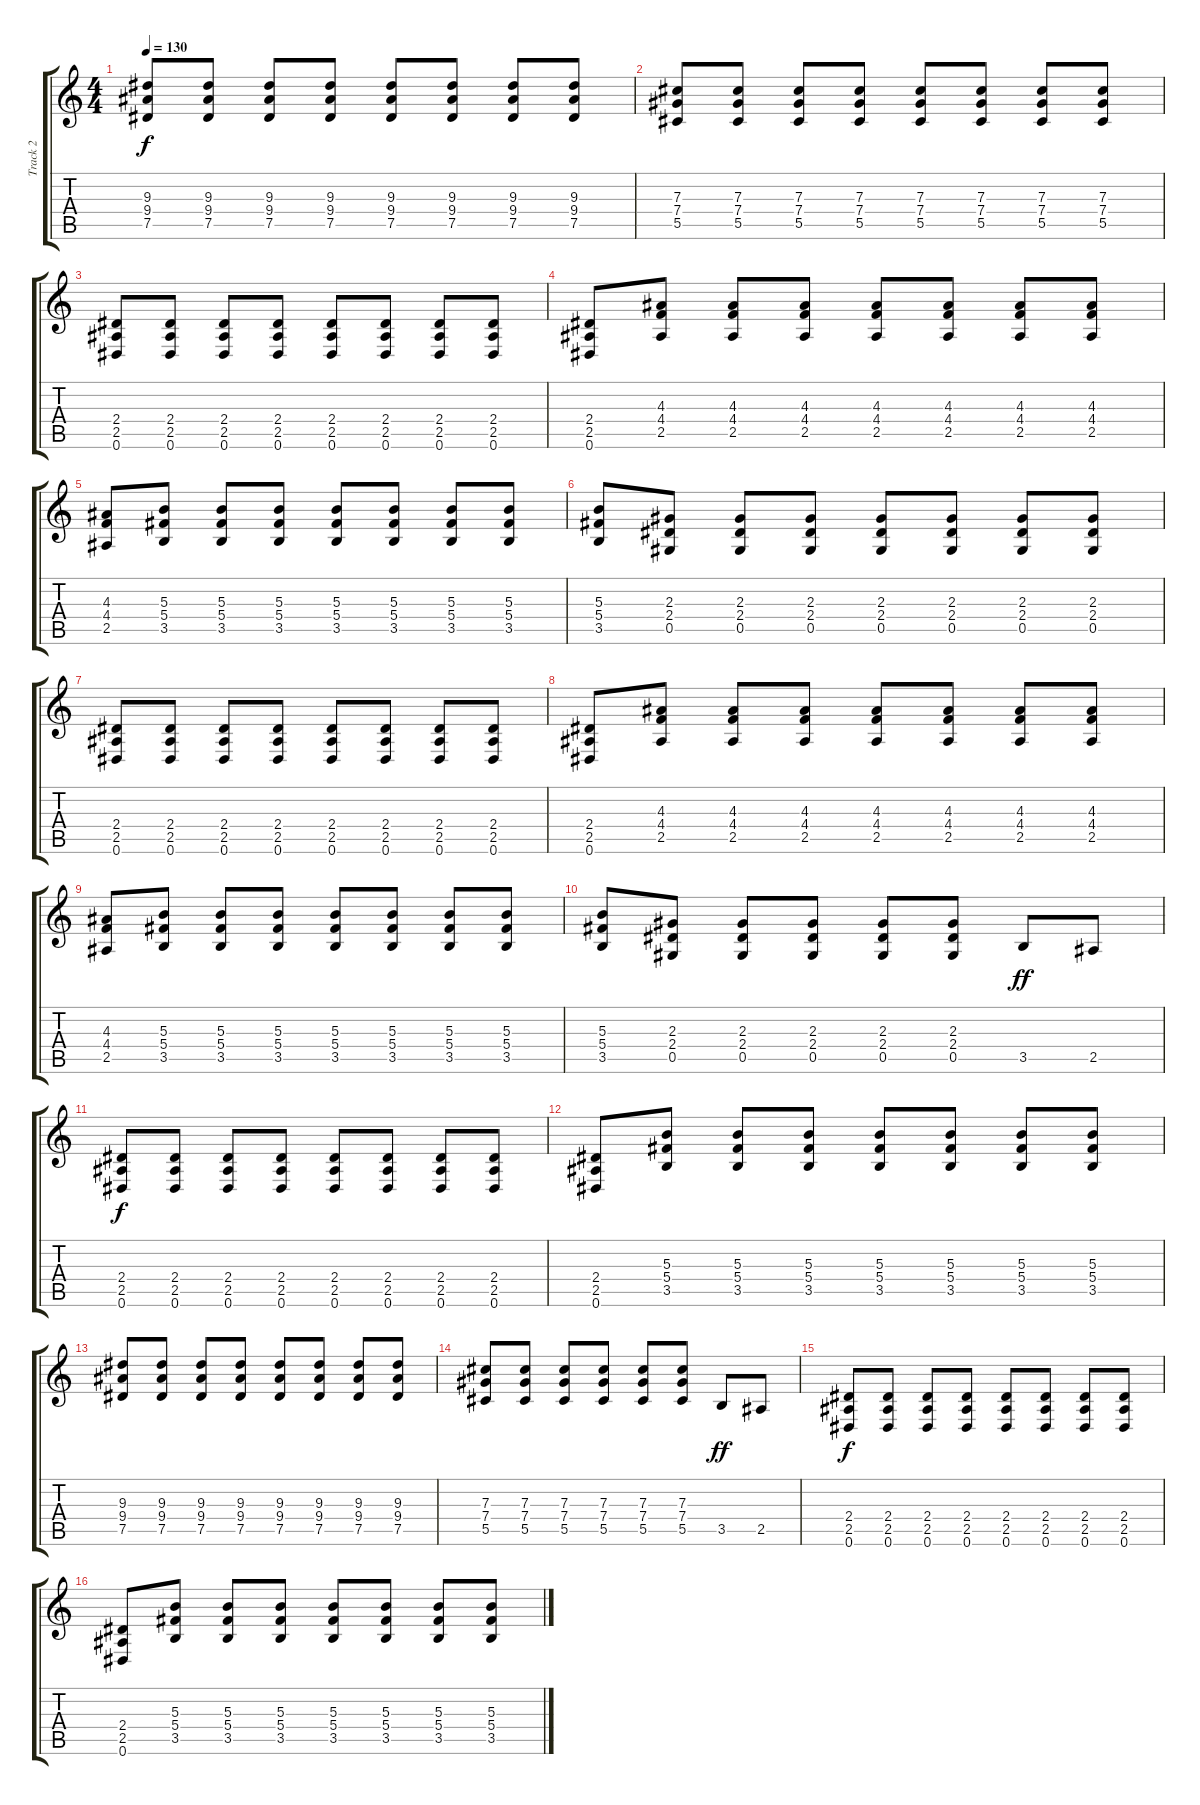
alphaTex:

\track ("Track 2" "Track 2") {instrument distortionguitar}
\staff {score tabs}
\tuning (Eb4 Bb3 Gb3 Db3 Ab2 Eb2) {hide}
\ts (4 4)
\tempo 130
\clef g2
\ks c
(9.3 9.4 7.5).8{dy f} (9.3 9.4 7.5).8 (9.3 9.4 7.5).8 (9.3 9.4 7.5).8 (9.3 9.4 7.5).8 (9.3 9.4 7.5).8 (9.3 9.4 7.5).8 (9.3 9.4 7.5).8 |
(7.3 7.4 5.5).8 (7.3 7.4 5.5).8 (7.3 7.4 5.5).8 (7.3 7.4 5.5).8 (7.3 7.4 5.5).8 (7.3 7.4 5.5).8 (7.3 7.4 5.5).8 (7.3 7.4 5.5).8 |
(2.4 2.5 0.6).8 (2.4 2.5 0.6).8 (2.4 2.5 0.6).8 (2.4 2.5 0.6).8 (2.4 2.5 0.6).8 (2.4 2.5 0.6).8 (2.4 2.5 0.6).8 (2.4 2.5 0.6).8 |
(2.4 2.5 0.6).8 (4.3 4.4 2.5).8 (4.3 4.4 2.5).8 (4.3 4.4 2.5).8 (4.3 4.4 2.5).8 (4.3 4.4 2.5).8 (4.3 4.4 2.5).8 (4.3 4.4 2.5).8 |
(4.3 4.4 2.5).8 (5.3 5.4 3.5).8 (5.3 5.4 3.5).8 (5.3 5.4 3.5).8 (5.3 5.4 3.5).8 (5.3 5.4 3.5).8 (5.3 5.4 3.5).8 (5.3 5.4 3.5).8 |
(5.3 5.4 3.5).8 (2.3 2.4 0.5).8 (2.3 2.4 0.5).8 (2.3 2.4 0.5).8 (2.3 2.4 0.5).8 (2.3 2.4 0.5).8 (2.3 2.4 0.5).8 (2.3 2.4 0.5).8 |
(2.4 2.5 0.6).8 (2.4 2.5 0.6).8 (2.4 2.5 0.6).8 (2.4 2.5 0.6).8 (2.4 2.5 0.6).8 (2.4 2.5 0.6).8 (2.4 2.5 0.6).8 (2.4 2.5 0.6).8 |
(2.4 2.5 0.6).8 (4.3 4.4 2.5).8 (4.3 4.4 2.5).8 (4.3 4.4 2.5).8 (4.3 4.4 2.5).8 (4.3 4.4 2.5).8 (4.3 4.4 2.5).8 (4.3 4.4 2.5).8 |
(4.3 4.4 2.5).8 (5.3 5.4 3.5).8 (5.3 5.4 3.5).8 (5.3 5.4 3.5).8 (5.3 5.4 3.5).8 (5.3 5.4 3.5).8 (5.3 5.4 3.5).8 (5.3 5.4 3.5).8 |
(5.3 5.4 3.5).8 (2.3 2.4 0.5).8 (2.3 2.4 0.5).8 (2.3 2.4 0.5).8 (2.3 2.4 0.5).8 (2.3 2.4 0.5).8 3.5.8{dy ff} 2.5.8 |
(2.4 2.5 0.6).8{dy f} (2.4 2.5 0.6).8 (2.4 2.5 0.6).8 (2.4 2.5 0.6).8 (2.4 2.5 0.6).8 (2.4 2.5 0.6).8 (2.4 2.5 0.6).8 (2.4 2.5 0.6).8 |
(2.4 2.5 0.6).8 (5.3 5.4 3.5).8 (5.3 5.4 3.5).8 (5.3 5.4 3.5).8 (5.3 5.4 3.5).8 (5.3 5.4 3.5).8 (5.3 5.4 3.5).8 (5.3 5.4 3.5).8 |
(9.3 9.4 7.5).8 (9.3 9.4 7.5).8 (9.3 9.4 7.5).8 (9.3 9.4 7.5).8 (9.3 9.4 7.5).8 (9.3 9.4 7.5).8 (9.3 9.4 7.5).8 (9.3 9.4 7.5).8 |
(7.3 7.4 5.5).8 (7.3 7.4 5.5).8 (7.3 7.4 5.5).8 (7.3 7.4 5.5).8 (7.3 7.4 5.5).8 (7.3 7.4 5.5).8 3.5.8{dy ff} 2.5.8 |
(2.4 2.5 0.6).8{dy f} (2.4 2.5 0.6).8 (2.4 2.5 0.6).8 (2.4 2.5 0.6).8 (2.4 2.5 0.6).8 (2.4 2.5 0.6).8 (2.4 2.5 0.6).8 (2.4 2.5 0.6).8 |
(2.4 2.5 0.6).8 (5.3 5.4 3.5).8 (5.3 5.4 3.5).8 (5.3 5.4 3.5).8 (5.3 5.4 3.5).8 (5.3 5.4 3.5).8 (5.3 5.4 3.5).8 (5.3 5.4 3.5).8
